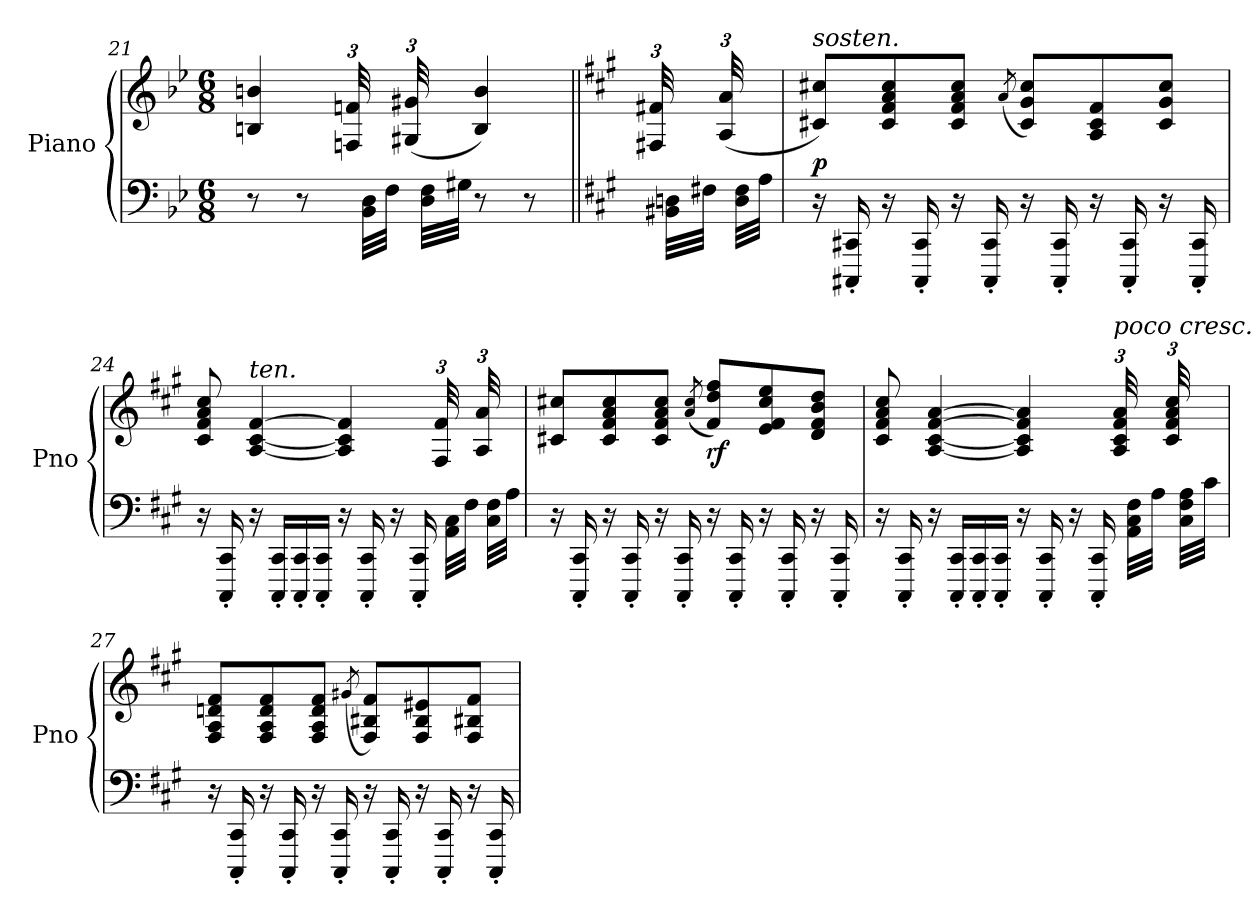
**kern	**kern	**dynam
*part1	*part1	*part1
*staff2	*staff1	*staff1/2
*I"Piano	*	*
*I'Pno	*	*
*clefF4	*clefG2	*
*k[b-e-]	*k[b-e-]	*
*M6/8	*M6/8	*
=21	=21	=21
8r	4Bn/ 4bn/	.
8r	.	.
*Xtuplet	*Xbrackettup	*
48ryy	((>48Fn/ 48fn/	.
48BB-\ 48D\LLL	24ryy	.
48F\JJJ)	.	.
48ryy	(48G#X/ 48g#X/	.
48D\ 48F\LLL	24ryy	.
48G#X\JJJ)	.	.
8r	4B/ 4b/)	.
8r	.	.
=22||	=22||	=22||
*k[f#c#g#]	*k[f#c#g#]	*
!	!	!LO:DY:b
48ryy	((>48F#X/ 48f#X/	other-dynamics
48BB#X\ 48Dn\LLL	24ryy	.
48F#X\JJJ)	.	.
48ryy	(48A/ 48a/	.
48D\ 48F#\LLL	24ryy	.
48A\JJJ)	.	.
=23	=23	=23
!	!LO:TX:a:i:t=sosten.	!
!	!	!LO:DY:a=2
16r	8c#X/ 8cc#X/L)	p
16CCC#X/' 16CC#X/'	.	.
16r	8c#/ 8f#/ 8a/ 8cc#/	.
16CCC#/' 16CC#/'	.	.
16r	8c#/ 8f#/ 8a/ 8cc#/J	.
16CCC#/' 16CC#/'	.	.
.	(8qa/	.
16r	8c#/ 8g#/ 8cc#/L)	.
16CCC#/' 16CC#/'	.	.
16r	8A/ 8c#/ 8f#/	.
16CCC#/' 16CC#/'	.	.
16r	8c#/ 8g#/ 8cc#/J	.
16CCC#/' 16CC#/'	.	.
!!LO:LB:g=z
=24	=24	=24
16r	8c#/ 8f#/ 8a/ 8cc#/	.
16CCC#/' 16CC#/'	.	.
!	!LO:TX:a:i:t=ten.	!
16r	[4A/ [4c#/ [4f#/	.
16CCC#/' 16CC#/'LL	.	.
16CCC#/' 16CC#/'	.	.
16CCC#/' 16CC#/'JJ	.	.
16r	4A/] 4c#/] 4f#/]	.
16CCC#/' 16CC#/'	.	.
16r	.	.
16CCC#/' 16CC#/'	.	.
48ryy	(48F#/ 48f#/	.
48AA\ 48C#\LLL	24ryy	.
48F#\JJJ)	.	.
48ryy	(48A/ 48a/	.
48C#\ 48F#\LLL	24ryy	.
48A\JJJ)	.	.
=25	=25	=25
16r	8c#X/ 8cc#X/L	.
16CCC#/' 16CC#/'	.	.
16r	8c#/ 8f#/ 8a/ 8cc#/	.
16CCC#/' 16CC#/'	.	.
16r	8c#/ 8f#/ 8a/ 8cc#/J	.
16CCC#/' 16CC#/'	.	.
.	(8qa/ 8qcc#/	.
!	!	!LO:DY:b
16r	8f#/ 8dd/ 8ff#/L)	rf
16CCC#/' 16CC#/'	.	.
16r	8e/ 8f#/ 8cc#/ 8ee/	.
16CCC#/' 16CC#/'	.	.
16r	8d/ 8f#/ 8b/ 8dd/J	.
16CCC#/' 16CC#/'	.	.
=26	=26	=26
16r	8c#/ 8f#/ 8a/ 8cc#/	.
16CCC#/' 16CC#/'	.	.
16r	[4A/ [4c#/ [4f#/ [4a/	.
16CCC#/' 16CC#/'LL	.	.
16CCC#/' 16CC#/'	.	.
16CCC#/' 16CC#/'JJ	.	.
16r	4A/] 4c#/] 4f#/] 4a/]	.
16CCC#/' 16CC#/'	.	.
16r	.	.
16CCC#/' 16CC#/'	.	.
!	!LO:TX:a:i:t=poco cresc.	!
48ryy	(48A/ 48c#/ 48f#/ 48a/	.
48AA\ 48C#\ 48F#\LLL	24ryy	.
48A\JJJ)	.	.
48ryy	(48c#/ 48f#/ 48a/ 48cc#/	.
48C#\ 48F#\ 48A\LLL	24ryy	.
48c#\JJJ)	.	.
!!LO:LB:g=z
=27	=27	=27
16r	8F#/ 8A/ 8dn/ 8f#/L	.
16CCC#/' 16CC#/'	.	.
16r	8F#/ 8A/ 8d/ 8f#/	.
16CCC#/' 16CC#/'	.	.
16r	8F#/ 8A/ 8d/ 8f#/J	.
16CCC#/' 16CC#/'	.	.
.	(>8qg#X/	.
16r	8F#/ 8B#X/ 8f#/L)	.
16CCC#/' 16CC#/'	.	.
16r	8F#/ 8B#/ 8e#X/	.
16CCC#/' 16CC#/'	.	.
16r	8F#/ 8B#X/ 8f#/J	.
16CCC#/' 16CC#/'	.	.
=	=	=
*-	*-	*-
